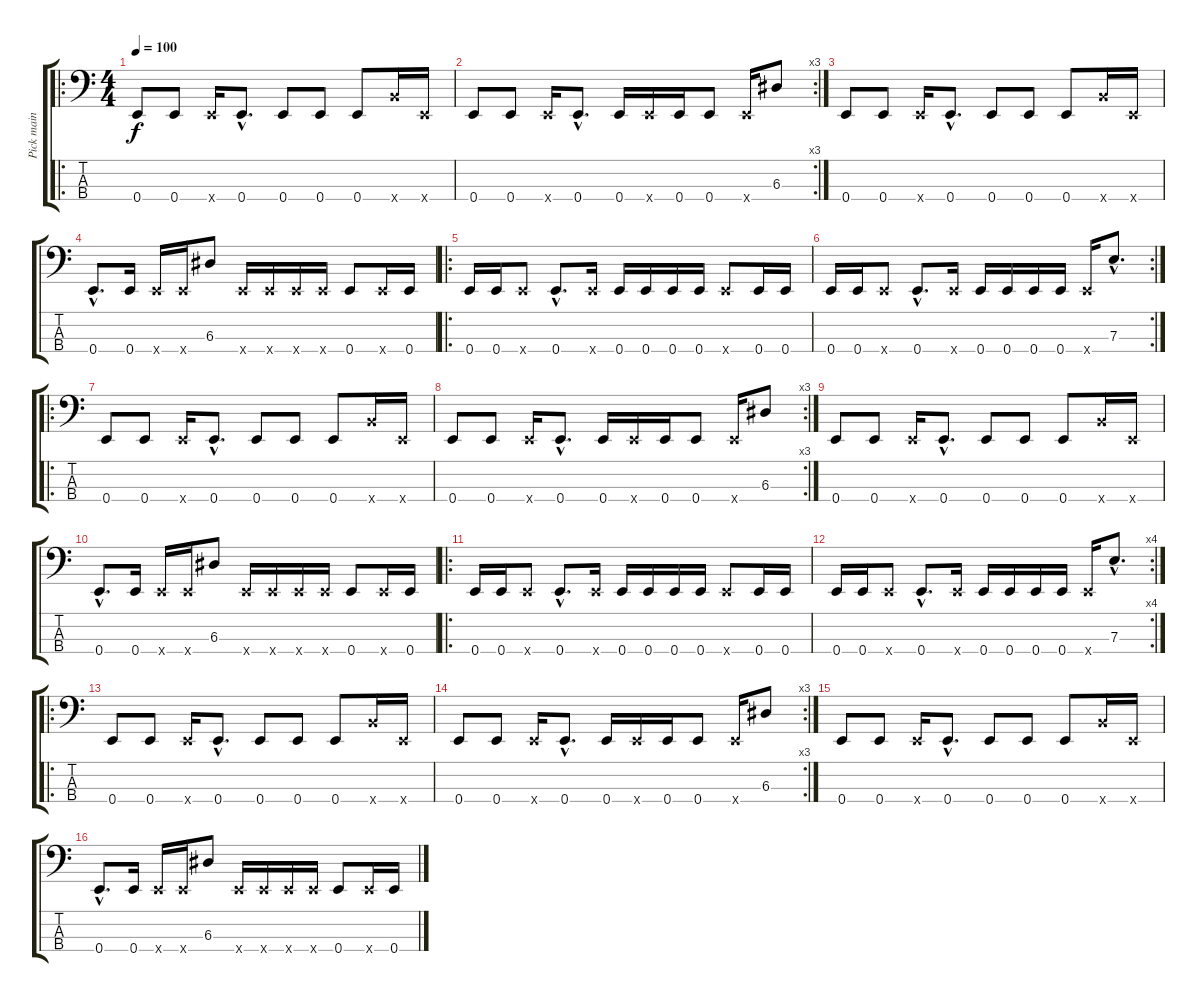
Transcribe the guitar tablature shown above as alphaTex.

\track ("Pick main" "Pick main") {instrument electricbasspick}
\staff {score tabs}
\tuning (G2 D2 A1 E1) {hide}
\ro
\ts (4 4)
\tempo 100
\clef f4
\ks c
0.4.8{dy f instrument electricbasspick} 0.4.8 0.4{x}.16 0.4{hac}.8{d} 0.4.8 0.4.8 0.4.8 7.4{x}.16 0.4{x}.16 |
\rc 3
0.4.8 0.4.8 0.4{x}.16 0.4{hac}.8{d} 0.4.16 0.4{x}.16 0.4.16 0.4.8 0.4{x}.16 6.3.8 |
0.4.8 0.4.8 0.4{x}.16 0.4{hac}.8{d} 0.4.8 0.4.8 0.4.8 7.4{x}.16 0.4{x}.16 |
0.4{hac}.8{d} 0.4.16 0.4{x}.16 0.4{x}.16 6.3.8 0.4{x}.16 0.4{x}.16 0.4{x}.16 0.4{x}.16 0.4.8 0.4{x}.16 0.4.16 |
\ro
0.4.16 0.4.16 0.4{x}.8 0.4{hac}.8{d} 0.4{x}.16 0.4.16 0.4.16 0.4.16 0.4.16 0.4{x}.8 0.4.16 0.4.16 |
\rc 2
0.4.16 0.4.16 0.4{x}.8 0.4{hac}.8{d} 0.4{x}.16 0.4.16 0.4.16 0.4.16 0.4.16 0.4{x}.16 7.3{hac}.8{d} |
\ro
0.4.8 0.4.8 0.4{x}.16 0.4{hac}.8{d} 0.4.8 0.4.8 0.4.8 7.4{x}.16 0.4{x}.16 |
\rc 3
0.4.8 0.4.8 0.4{x}.16 0.4{hac}.8{d} 0.4.16 0.4{x}.16 0.4.16 0.4.8 0.4{x}.16 6.3.8 |
0.4.8 0.4.8 0.4{x}.16 0.4{hac}.8{d} 0.4.8 0.4.8 0.4.8 7.4{x}.16 0.4{x}.16 |
0.4{hac}.8{d} 0.4.16 0.4{x}.16 0.4{x}.16 6.3.8 0.4{x}.16 0.4{x}.16 0.4{x}.16 0.4{x}.16 0.4.8 0.4{x}.16 0.4.16 |
\ro
0.4.16 0.4.16 0.4{x}.8 0.4{hac}.8{d} 0.4{x}.16 0.4.16 0.4.16 0.4.16 0.4.16 0.4{x}.8 0.4.16 0.4.16 |
\rc 4
0.4.16 0.4.16 0.4{x}.8 0.4{hac}.8{d} 0.4{x}.16 0.4.16 0.4.16 0.4.16 0.4.16 0.4{x}.16 7.3{hac}.8{d} |
\ro
0.4.8 0.4.8 0.4{x}.16 0.4{hac}.8{d} 0.4.8 0.4.8 0.4.8 7.4{x}.16 0.4{x}.16 |
\rc 3
0.4.8 0.4.8 0.4{x}.16 0.4{hac}.8{d} 0.4.16 0.4{x}.16 0.4.16 0.4.8 0.4{x}.16 6.3.8 |
0.4.8 0.4.8 0.4{x}.16 0.4{hac}.8{d} 0.4.8 0.4.8 0.4.8 7.4{x}.16 0.4{x}.16 |
0.4{hac}.8{d} 0.4.16 0.4{x}.16 0.4{x}.16 6.3.8 0.4{x}.16 0.4{x}.16 0.4{x}.16 0.4{x}.16 0.4.8 0.4{x}.16 0.4.16
